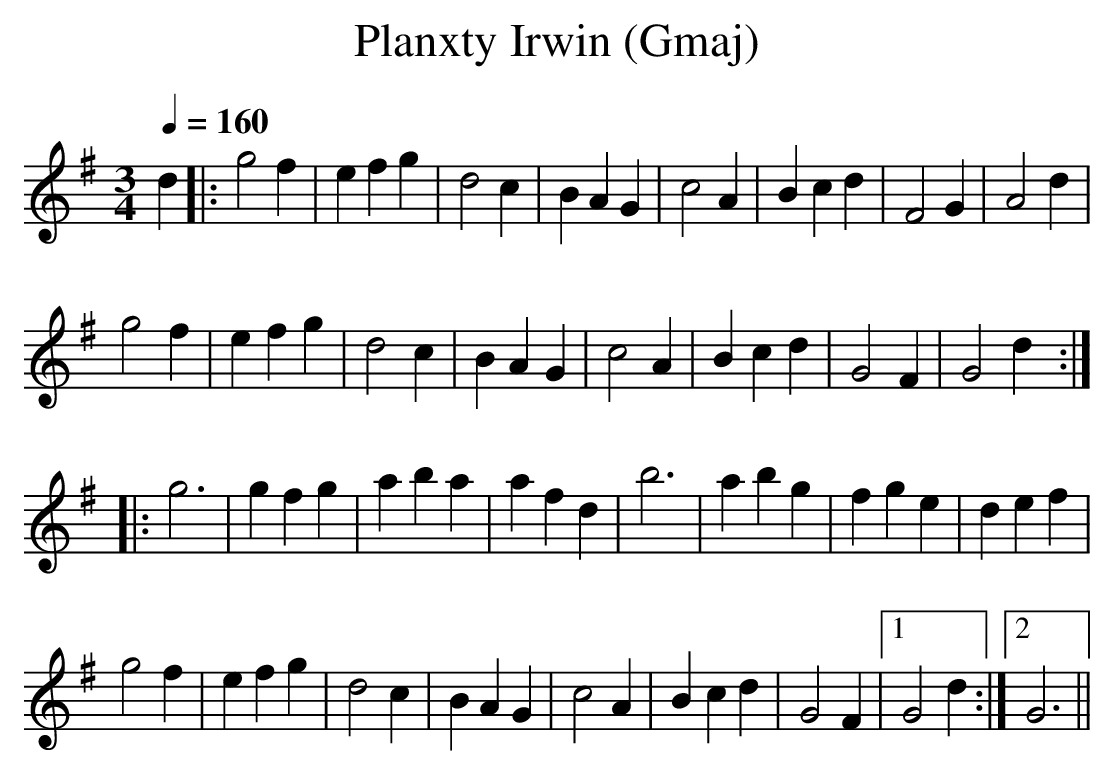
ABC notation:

X:1
T:Planxty Irwin (Gmaj)
Q:1/4=160
M:3/4
L:1/4
K:Gmaj
d|:g2f|efg|d2c|BAG|c2A|Bcd|F2G|A2d|
g2f|efg|d2c|BAG|c2A|Bcd|G2F|G2d:|
|:g3|gfg|aba|afd|b3|abg|fge|def|
g2f|efg|d2c|BAG|c2A|Bcd|G2F|1G2d:|2G3||
